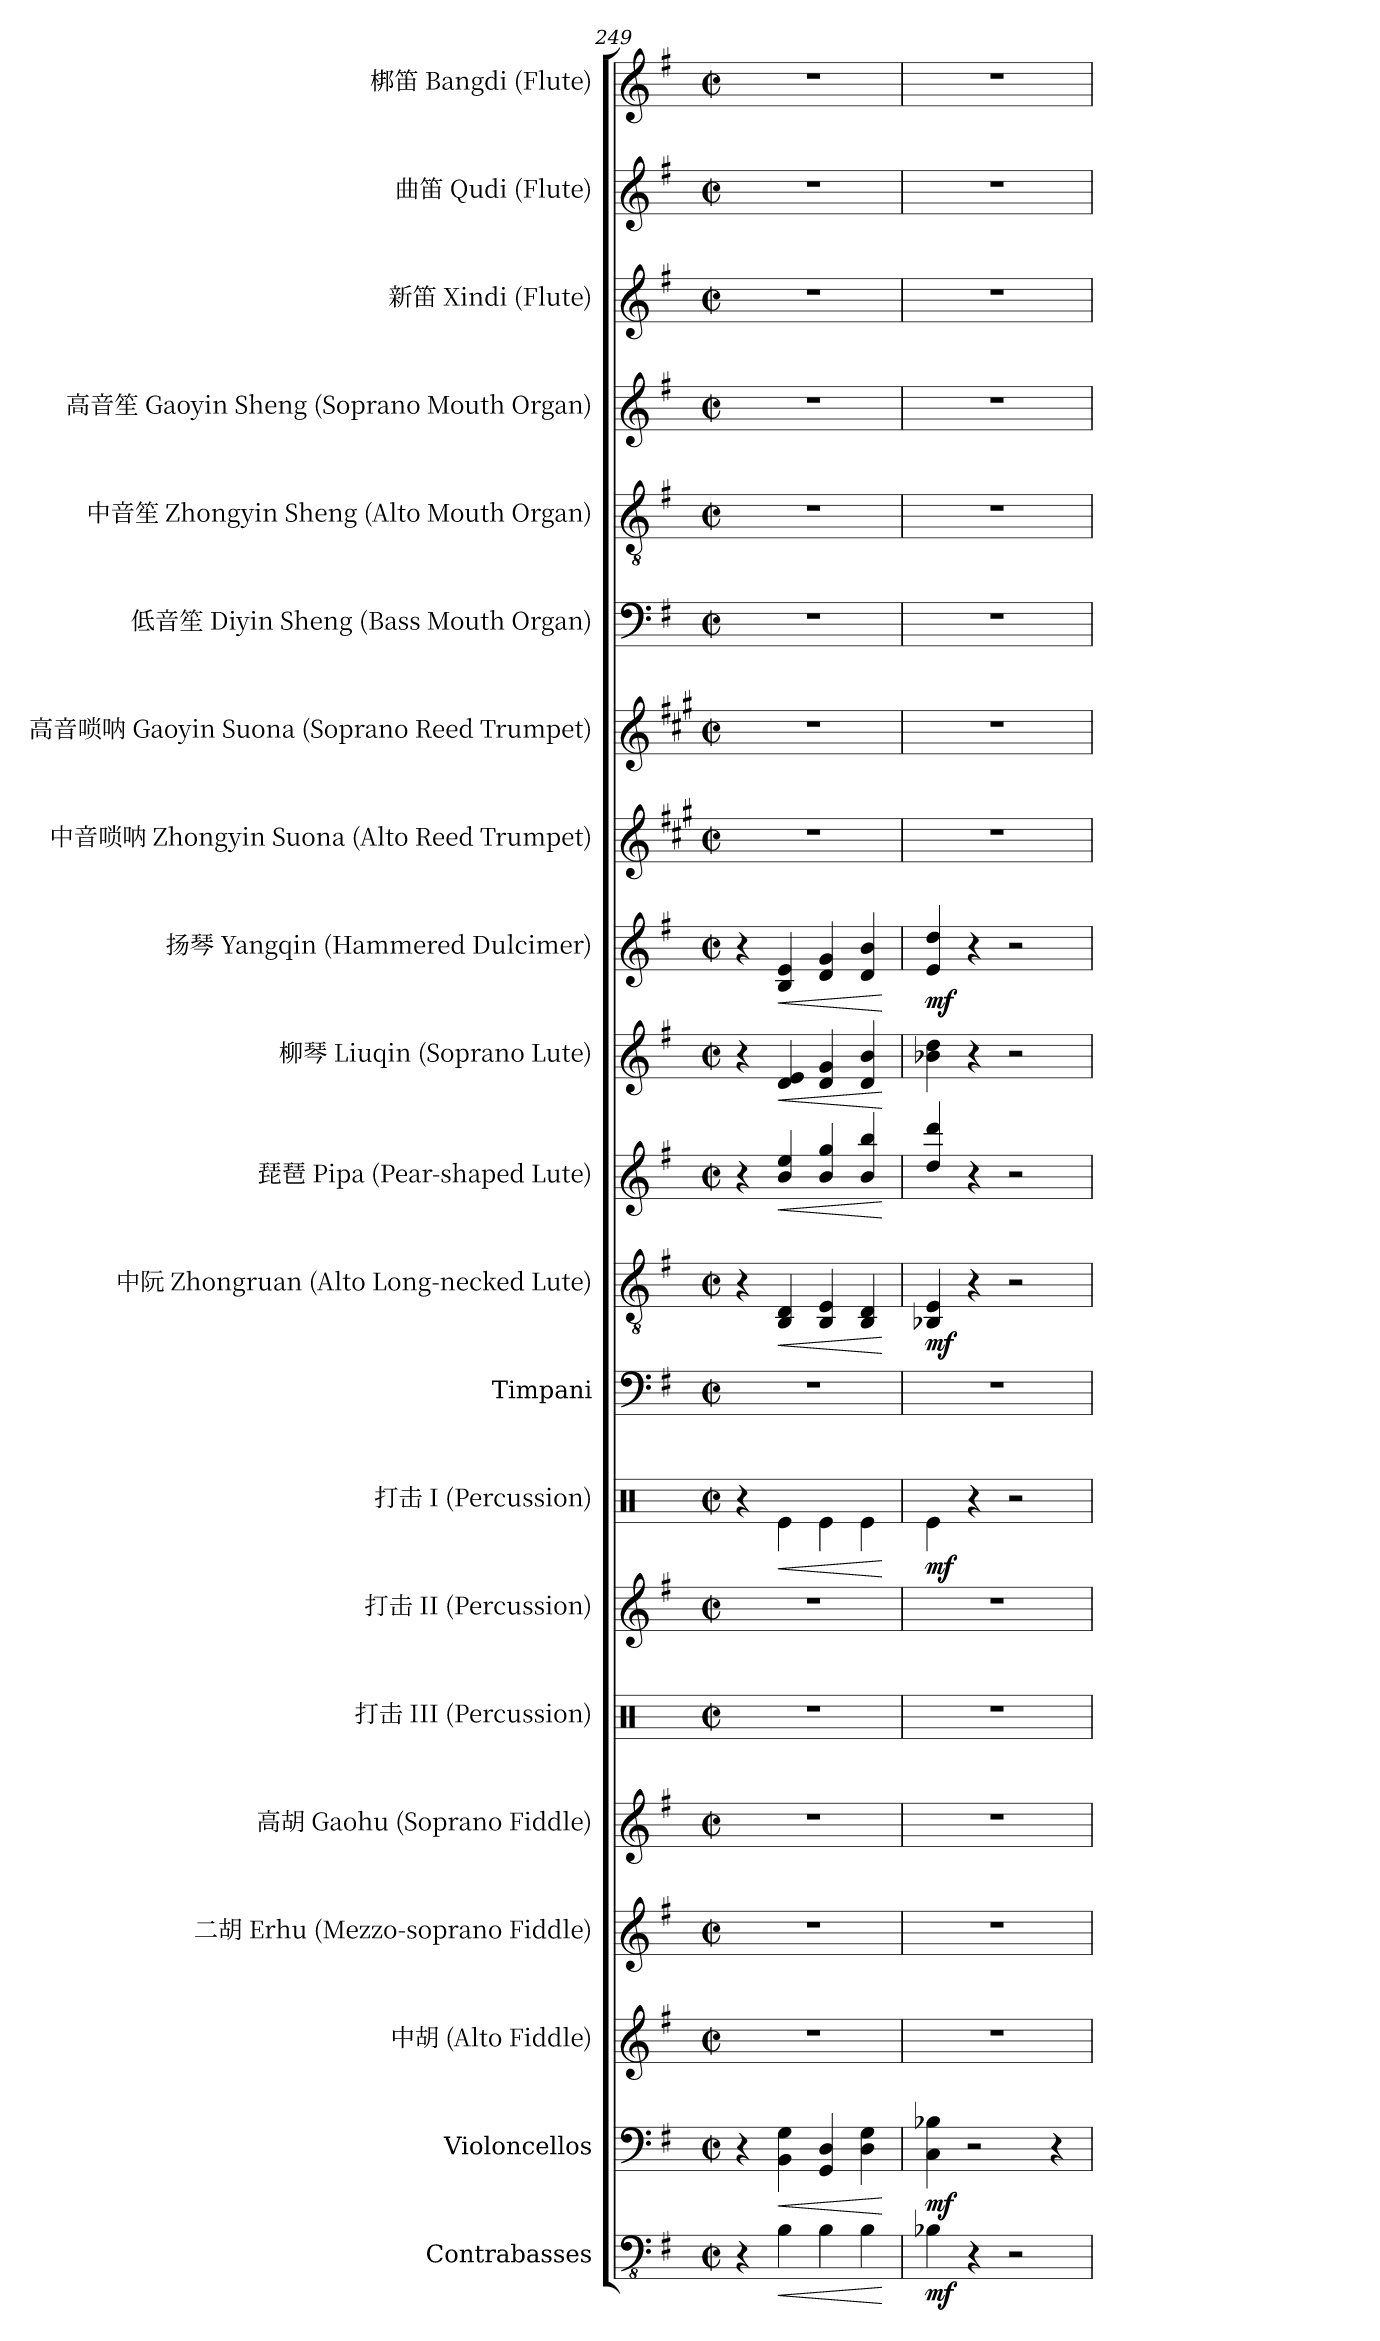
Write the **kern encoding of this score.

**kern	**dynam	**kern	**dynam	**kern	**kern	**kern	**kern	**kern	**kern	**dynam	**kern	**kern	**dynam	**kern	**dynam	**kern	**dynam	**kern	**dynam	**kern	**kern	**kern	**kern	**kern	**kern	**kern	**kern
*part21	*part21	*part20	*part20	*part19	*part18	*part17	*part16	*part15	*part14	*part14	*part13	*part12	*part12	*part11	*part11	*part10	*part10	*part9	*part9	*part8	*part7	*part6	*part5	*part4	*part3	*part2	*part1
*staff21	*staff21	*staff20	*staff20	*staff19	*staff18	*staff17	*staff16	*staff15	*staff14	*staff14	*staff13	*staff12	*staff12	*staff11	*staff11	*staff10	*staff10	*staff9	*staff9	*staff8	*staff7	*staff6	*staff5	*staff4	*staff3	*staff2	*staff1
*I"Contrabasses	*	*I"Violoncellos	*	*I"中胡 (Alto Fiddle)	*I"二胡 Erhu (Mezzo-soprano Fiddle)	*I"高胡 Gaohu (Soprano Fiddle)	*I"打击 III (Percussion)	*I"打击 II (Percussion)	*I"打击 I (Percussion)	*	*I"Timpani	*I"中阮 Zhongruan (Alto Long-necked Lute)	*	*I"琵琶 Pipa (Pear-shaped Lute)	*	*I"柳琴 Liuqin (Soprano Lute)	*	*I"扬琴 Yangqin  (Hammered Dulcimer)	*	*I"中音唢呐 Zhongyin Suona (Alto Reed Trumpet)	*I"高音唢呐 Gaoyin Suona (Soprano Reed Trumpet)	*I"低音笙 Diyin Sheng (Bass Mouth Organ)	*I"中音笙 Zhongyin Sheng (Alto Mouth Organ)	*I"高音笙 Gaoyin Sheng (Soprano Mouth Organ)	*I"新笛 Xindi (Flute)	*I"曲笛 Qudi (Flute)	*I"梆笛 Bangdi (Flute)
*I'Cbs.	*	*I'Vcs.	*	*	*	*	*I'打击 III	*I'打击 II	*I'打击 I	*	*I'Timp.	*	*	*	*	*	*	*	*	*	*	*	*	*	*	*	*
*clefFv4	*	*clefF4	*	*clefG2	*clefG2	*clefG2	*clefX	*clefG2	*clefX	*	*clefF4	*clefGv2	*	*clefG2	*	*clefG2	*	*clefG2	*	*clefG2	*clefG2	*clefF4	*clefGv2	*clefG2	*clefG2	*clefG2	*clefG2
*	*	*	*	*	*	*	*	*	*	*	*	*	*	*ITrd7c12	*	*	*	*	*	*ITrd1c2	*ITrd1c2	*	*	*	*	*	*
*k[f#]	*	*k[f#]	*	*k[f#]	*k[f#]	*k[f#]	*k[]	*k[f#]	*k[]	*	*k[f#]	*k[f#]	*	*k[f#]	*	*k[f#]	*	*k[f#]	*	*k[f#]	*k[f#]	*k[f#]	*k[f#]	*k[f#]	*k[f#]	*k[f#]	*k[f#]
*M2/2	*	*M2/2	*	*M2/2	*M2/2	*M2/2	*M2/2	*M2/2	*M2/2	*	*M2/2	*M2/2	*	*M2/2	*	*M2/2	*	*M2/2	*	*M2/2	*M2/2	*M2/2	*M2/2	*M2/2	*M2/2	*M2/2	*M2/2
*met(c|)	*	*met(c|)	*	*met(c|)	*met(c|)	*met(c|)	*met(c|)	*met(c|)	*met(c|)	*	*met(c|)	*met(c|)	*	*met(c|)	*	*met(c|)	*	*met(c|)	*	*met(c|)	*met(c|)	*met(c|)	*met(c|)	*met(c|)	*met(c|)	*met(c|)	*met(c|)
=249	=249	=249	=249	=249	=249	=249	=249	=249	=249	=249	=249	=249	=249	=249	=249	=249	=249	=249	=249	=249	=249	=249	=249	=249	=249	=249	=249
4r	.	4r	.	1r	1r	1r	1r	1r	4r	.	1r	4r	.	4r	.	4r	.	4r	.	1r	1r	1r	1r	1r	1r	1r	1r
!	!LO:HP:b	!	!LO:HP:b	!	!	!	!	!	!	!LO:HP:b	!	!	!LO:HP:b	!	!LO:HP:b	!	!LO:HP:b	!	!LO:HP:b	!	!	!	!	!	!	!	!
4BB\	<	4BB\ 4G\	<	.	.	.	.	.	4Re\	<	.	4BB/ 4D/	<	4B/ 4e/	<	4d/ 4e/	<	4B/ 4e/	<	.	.	.	.	.	.	.	.
4BB\	.	4GG/ 4D/	.	.	.	.	.	.	4Re\	.	.	4BB/ 4E/	.	4B/ 4g/	.	4d/ 4g/	.	4d/ 4g/	.	.	.	.	.	.	.	.	.
4BB\	.	4D\ 4G\	.	.	.	.	.	.	4Re\	.	.	4BB/ 4D/	.	4B/ 4b/	.	4d/ 4b/	.	4d/ 4b/	.	.	.	.	.	.	.	.	.
.	[	.	[	.	.	.	.	.	.	[	.	.	[	.	[	.	[	.	[	.	.	.	.	.	.	.	.
=250	=250	=250	=250	=250	=250	=250	=250	=250	=250	=250	=250	=250	=250	=250	=250	=250	=250	=250	=250	=250	=250	=250	=250	=250	=250	=250	=250
!	!LO:DY:b	!	!LO:DY:b	!	!	!	!	!	!	!LO:DY:b	!	!	!LO:DY:b	!	!LO:DY:b	!	!	!	!	!	!	!	!	!	!	!	!
!	!	!	!	!	!	!	!	!	!	!	!	!	!	!	!LO:DY:n=1:b	!	!LO:DY:b	!	!	!	!	!	!	!	!	!	!
!	!	!	!	!	!	!	!	!	!	!	!	!	!	!	!	!	!LO:DY:n=1:b	!	!LO:DY:b	!	!	!	!	!	!	!	!
4BB-X\	mf	4C\ 4B-X\	mf	1r	1r	1r	1r	1r	4Re\	mf	1r	4BB-X/ 4E/	mf	4d/ 4dd/	mf mf	4b-X\ 4dd\	mf mf	4e/ 4dd/	mf	1r	1r	1r	1r	1r	1r	1r	1r
4r	.	2r	.	.	.	.	.	.	4r	.	.	4r	.	4r	.	4r	.	4r	.	.	.	.	.	.	.	.	.
2r	.	.	.	.	.	.	.	.	2r	.	.	2r	.	2r	.	2r	.	2r	.	.	.	.	.	.	.	.	.
.	.	4r	.	.	.	.	.	.	.	.	.	.	.	.	.	.	.	.	.	.	.	.	.	.	.	.	.
=	=	=	=	=	=	=	=	=	=	=	=	=	=	=	=	=	=	=	=	=	=	=	=	=	=	=	=
*-	*-	*-	*-	*-	*-	*-	*-	*-	*-	*-	*-	*-	*-	*-	*-	*-	*-	*-	*-	*-	*-	*-	*-	*-	*-	*-	*-
